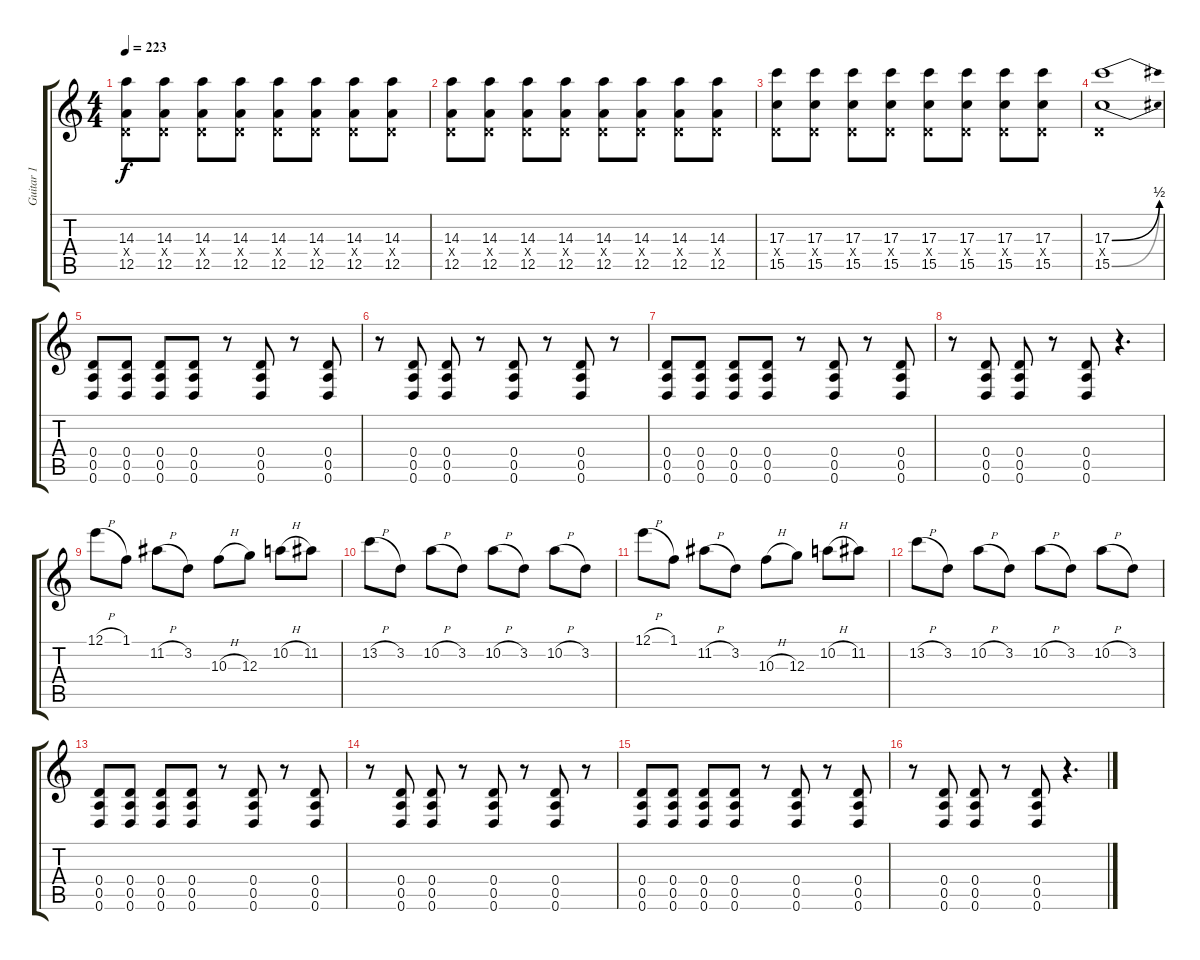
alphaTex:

\track ("Guitar 1" "Guitar 1") {instrument distortionguitar}
\staff {score tabs}
\tuning (E4 B3 G3 D3 A2 D2) {hide}
\ts (4 4)
\tempo 223
\clef g2
\ks c
(14.3 0.4{x} 12.5).8{dy f} (14.3 0.4{x} 12.5).8 (14.3 0.4{x} 12.5).8 (14.3 0.4{x} 12.5).8 (14.3 0.4{x} 12.5).8 (14.3 0.4{x} 12.5).8 (14.3 0.4{x} 12.5).8 (14.3 0.4{x} 12.5).8 |
(14.3 0.4{x} 12.5).8 (14.3 0.4{x} 12.5).8 (14.3 0.4{x} 12.5).8 (14.3 0.4{x} 12.5).8 (14.3 0.4{x} 12.5).8 (14.3 0.4{x} 12.5).8 (14.3 0.4{x} 12.5).8 (14.3 0.4{x} 12.5).8 |
(17.3 0.4{x} 15.5).8 (17.3 0.4{x} 15.5).8 (17.3 0.4{x} 15.5).8 (17.3 0.4{x} 15.5).8 (17.3 0.4{x} 15.5).8 (17.3 0.4{x} 15.5).8 (17.3 0.4{x} 15.5).8 (17.3 0.4{x} 15.5).8 |
(17.3{be (bend 0 0 60 2)} 0.4{x} 15.5{be (bend 0 0 60 2)}).1 |
(0.4 0.5 0.6).8 (0.4 0.5 0.6).8 (0.4 0.5 0.6).8 (0.4 0.5 0.6).8 r.8 (0.4 0.5 0.6).8 r.8 (0.4 0.5 0.6).8 |
r.8 (0.4 0.5 0.6).8 (0.4 0.5 0.6).8 r.8 (0.4 0.5 0.6).8 r.8 (0.4 0.5 0.6).8 r.8 |
(0.4 0.5 0.6).8 (0.4 0.5 0.6).8 (0.4 0.5 0.6).8 (0.4 0.5 0.6).8 r.8 (0.4 0.5 0.6).8 r.8 (0.4 0.5 0.6).8 |
r.8 (0.4 0.5 0.6).8 (0.4 0.5 0.6).8 r.8 (0.4 0.5 0.6).8 r.4{d} |
12.1{h}.8 1.1.8 11.2{h}.8 3.2.8 10.3{h}.8 12.3.8 10.2{h}.8 11.2.8 |
13.2{h}.8 3.2.8 10.2{h}.8 3.2.8 10.2{h}.8 3.2.8 10.2{h}.8 3.2.8 |
12.1{h}.8 1.1.8 11.2{h}.8 3.2.8 10.3{h}.8 12.3.8 10.2{h}.8 11.2.8 |
13.2{h}.8 3.2.8 10.2{h}.8 3.2.8 10.2{h}.8 3.2.8 10.2{h}.8 3.2.8 |
(0.4 0.5 0.6).8 (0.4 0.5 0.6).8 (0.4 0.5 0.6).8 (0.4 0.5 0.6).8 r.8 (0.4 0.5 0.6).8 r.8 (0.4 0.5 0.6).8 |
r.8 (0.4 0.5 0.6).8 (0.4 0.5 0.6).8 r.8 (0.4 0.5 0.6).8 r.8 (0.4 0.5 0.6).8 r.8 |
(0.4 0.5 0.6).8 (0.4 0.5 0.6).8 (0.4 0.5 0.6).8 (0.4 0.5 0.6).8 r.8 (0.4 0.5 0.6).8 r.8 (0.4 0.5 0.6).8 |
r.8 (0.4 0.5 0.6).8 (0.4 0.5 0.6).8 r.8 (0.4 0.5 0.6).8 r.4{d}
